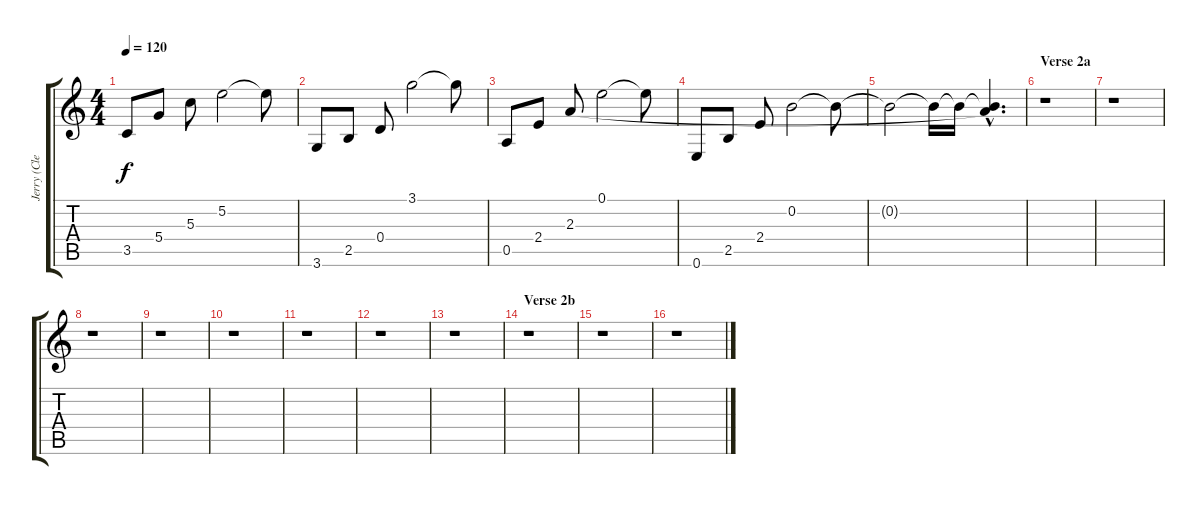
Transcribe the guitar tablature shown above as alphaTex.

\track ("Jerry (Clean)" "Jerry (Cle") {instrument acousticguitarsteel}
\staff {score tabs}
\tuning (E4 B3 G3 D3 A2 E2) {hide}
\ts (4 4)
\tempo 120
\clef g2
\ks c
3.5.8{dy f} 5.4.8 5.3.8 5.2.2 5.2{t}.8 |
3.6.8 2.5.8 0.4.8 3.1.2 3.1{t}.8 |
0.5.8 2.4.8 2.3.8 0.1.2 0.1{t}.8 |
0.6.8 2.5.8 2.4.8 0.2.2 0.2{t}.8 |
0.2{t}.2 0.2{t}.16 0.2{t}.16 (0.2{hac t} 2.3{hac t}).4{d} |
\section ("" "Verse 2a")
r.1 |
r.1 |
r.1 |
r.1 |
r.1 |
r.1 |
r.1 |
r.1 |
\section ("" "Verse 2b")
r.1 |
r.1 |
r.1
